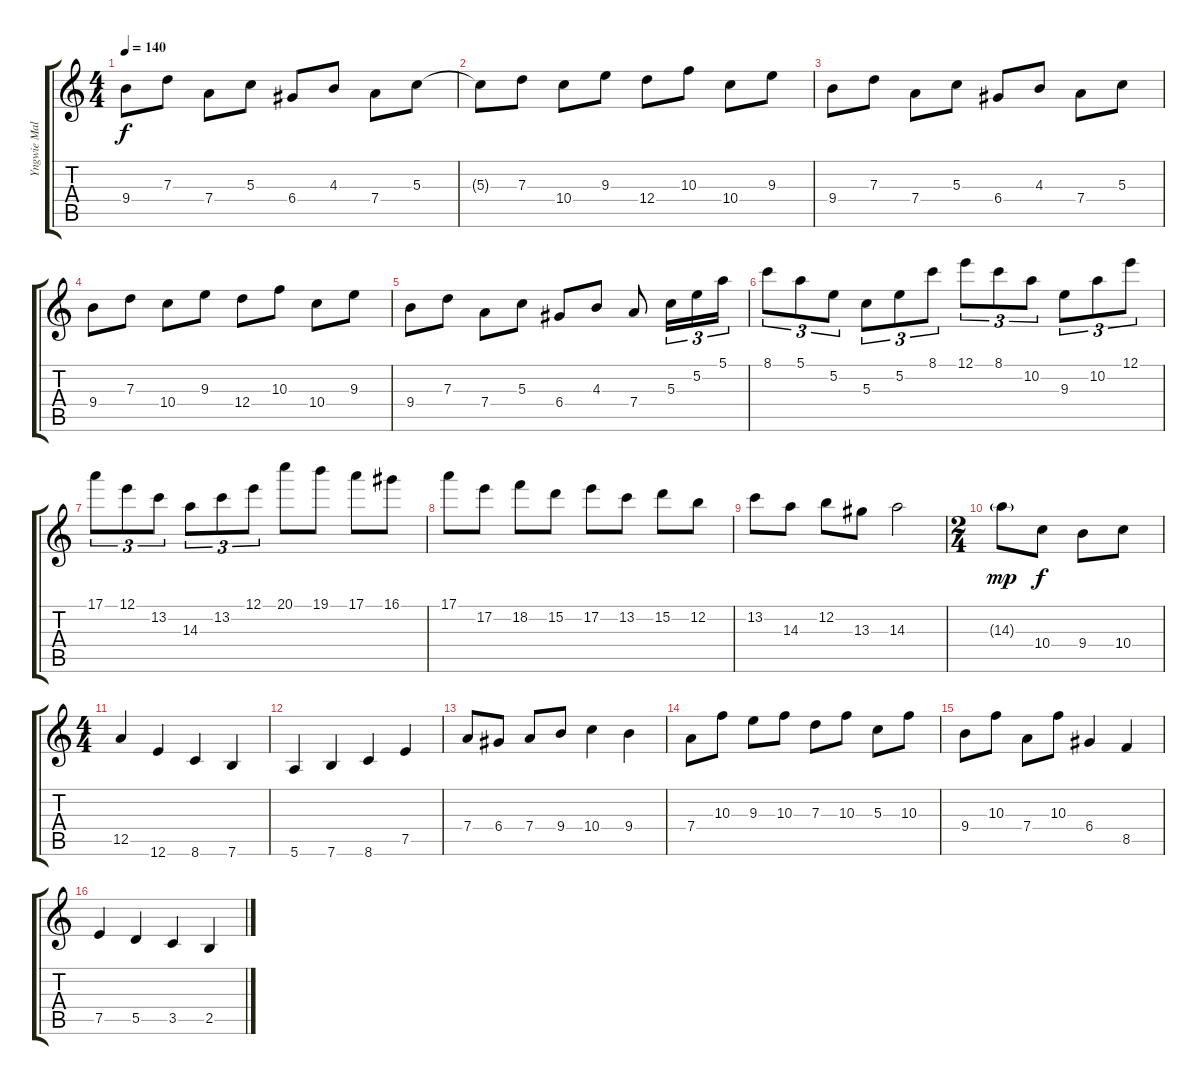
\track ("Yngwie Malmsteen" "Yngwie Mal") {instrument distortionguitar}
\staff {score tabs}
\tuning (E4 B3 G3 D3 A2 E2) {hide}
\ts (4 4)
\tempo 140
\clef g2
\ks c
9.4.8{dy f} 7.3.8 7.4.8 5.3.8 6.4.8 4.3.8 7.4.8 5.3.8 |
5.3{t}.8 7.3.8 10.4.8 9.3.8 12.4.8 10.3.8 10.4.8 9.3.8 |
9.4.8 7.3.8 7.4.8 5.3.8 6.4.8 4.3.8 7.4.8 5.3.8 |
9.4.8 7.3.8 10.4.8 9.3.8 12.4.8 10.3.8 10.4.8 9.3.8 |
9.4.8 7.3.8 7.4.8 5.3.8 6.4.8 4.3.8 7.4.8 5.3.16{tu (3 2)} 5.2.16{tu (3 2)} 5.1.16{tu (3 2)} |
8.1.8{tu (3 2)} 5.1.8{tu (3 2)} 5.2.8{tu (3 2)} 5.3.8{tu (3 2)} 5.2.8{tu (3 2)} 8.1.8{tu (3 2)} 12.1.8{tu (3 2)} 8.1.8{tu (3 2)} 10.2.8{tu (3 2)} 9.3.8{tu (3 2)} 10.2.8{tu (3 2)} 12.1.8{tu (3 2)} |
17.1.8{tu (3 2)} 12.1.8{tu (3 2)} 13.2.8{tu (3 2)} 14.3.8{tu (3 2)} 13.2.8{tu (3 2)} 12.1.8{tu (3 2)} 20.1.8 19.1.8 17.1.8 16.1.8 |
17.1.8 17.2.8 18.2.8 15.2.8 17.2.8 13.2.8 15.2.8 12.2.8 |
13.2.8 14.3.8 12.2.8 13.3.8 14.3.2 |
\ts (2 4)
14.3{g}.8{dy mp} 10.4.8{dy f} 9.4.8 10.4.8 |
\ts (4 4)
12.5.4 12.6.4 8.6.4 7.6.4 |
5.6.4 7.6.4 8.6.4 7.5.4 |
7.4.8 6.4.8 7.4.8 9.4.8 10.4.4 9.4.4 |
7.4.8 10.3.8 9.3.8 10.3.8 7.3.8 10.3.8 5.3.8 10.3.8 |
9.4.8 10.3.8 7.4.8 10.3.8 6.4.4 8.5.4 |
7.5.4 5.5.4 3.5.4 2.5.4
